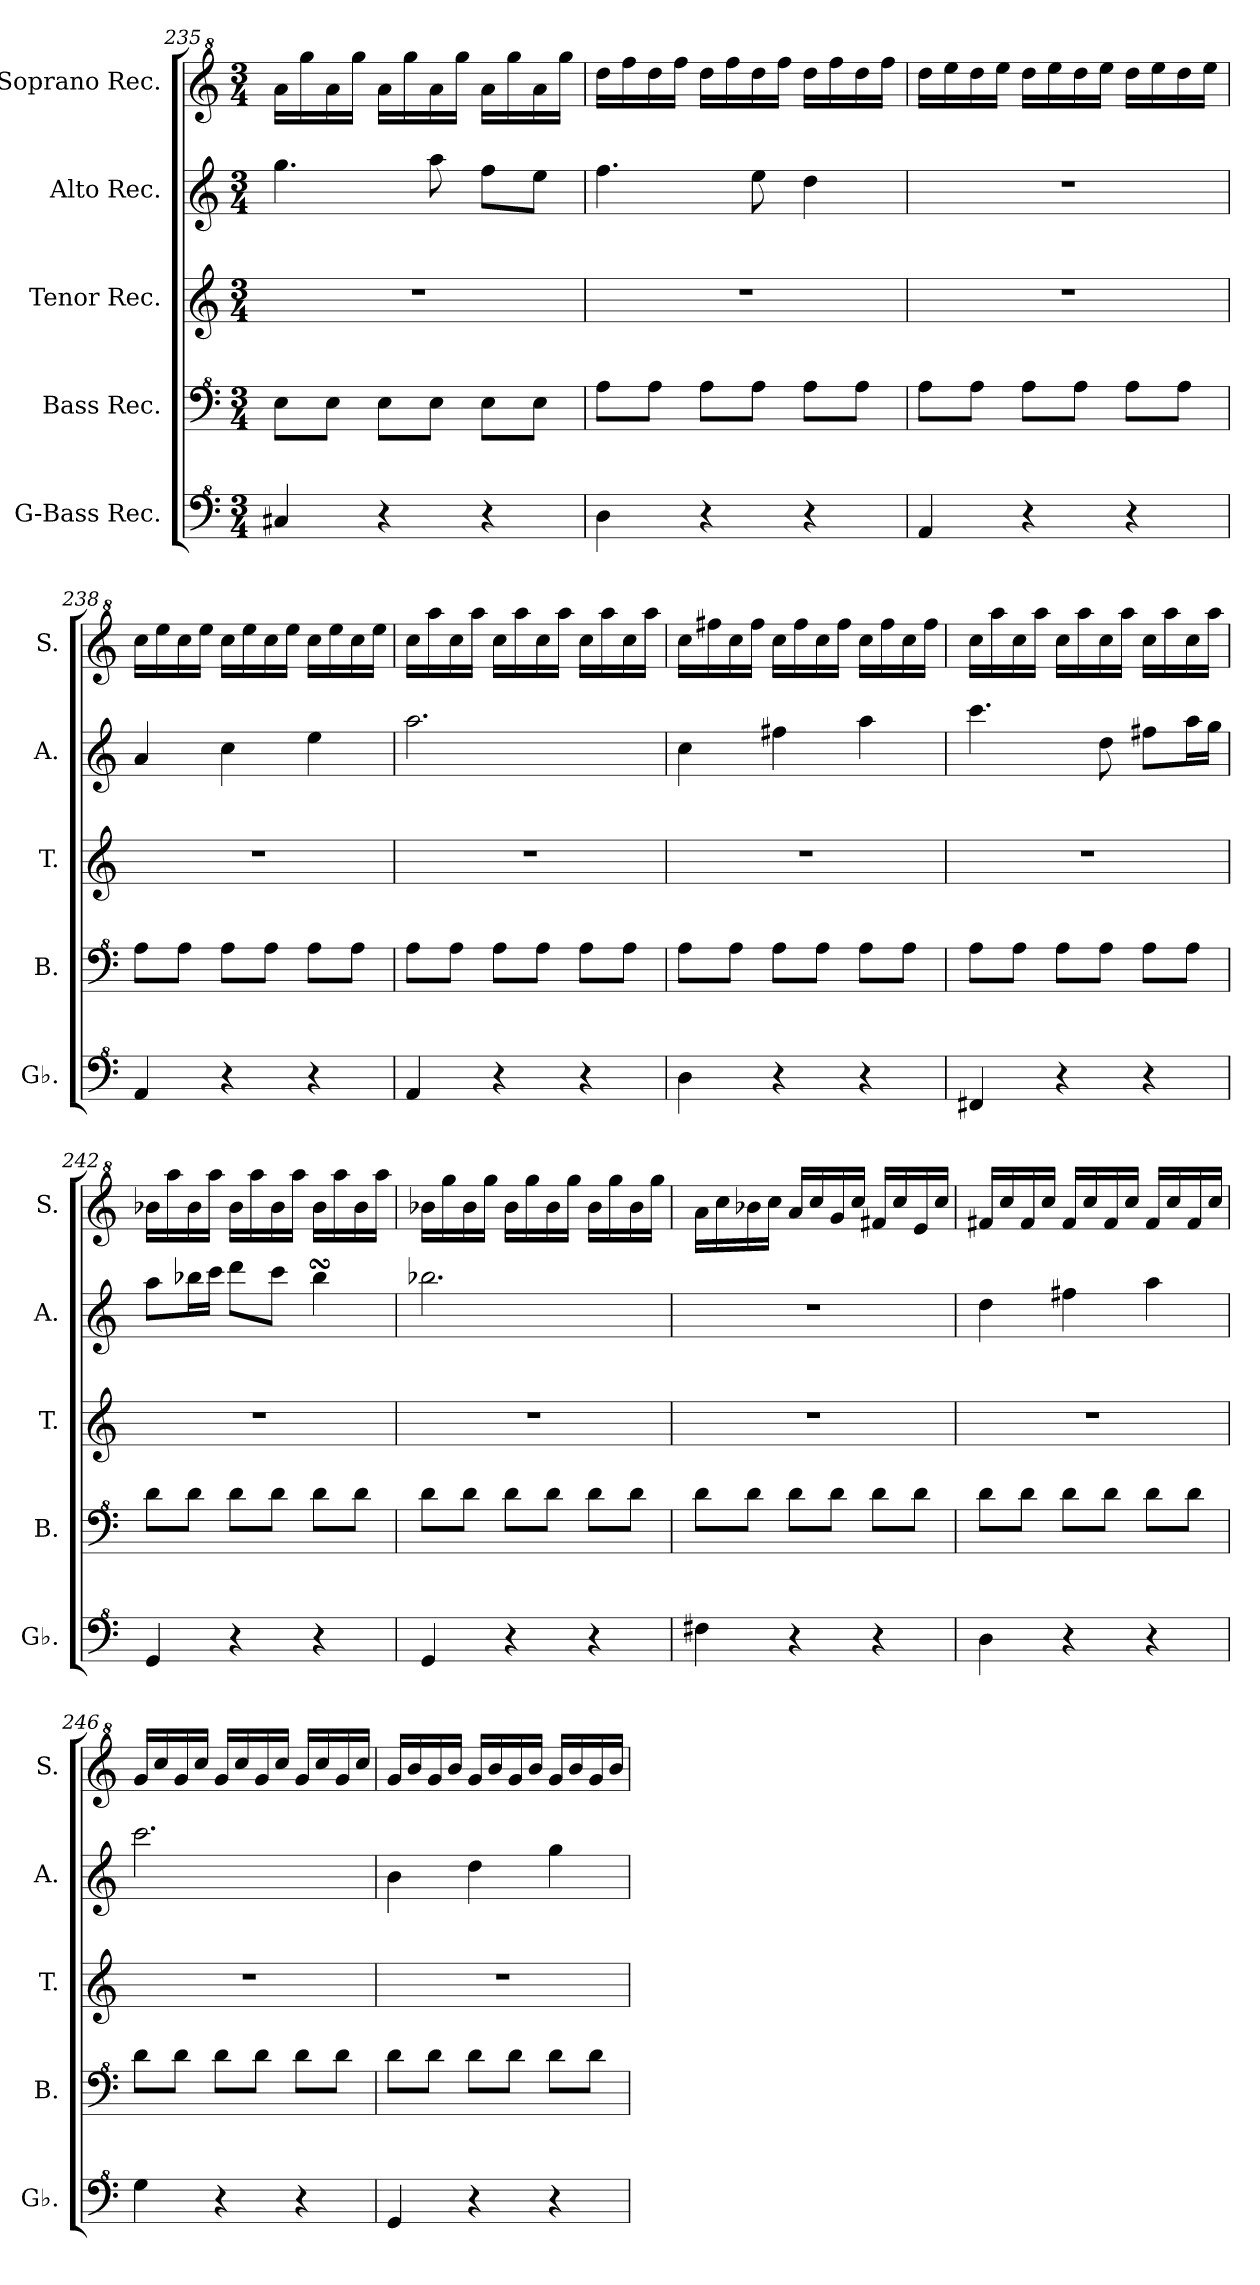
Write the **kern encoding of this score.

**kern	**kern	**kern	**kern	**kern
*part5	*part4	*part3	*part2	*part1
*staff5	*staff4	*staff3	*staff2	*staff1
*I"G-Bass Rec.	*I"Bass Rec.	*I"Tenor Rec.	*I"Alto Rec.	*I"Soprano Rec.
*I'Gb.	*I'B.	*I'T.	*I'A.	*I'S.
*clefF^4	*clefF^4	*clefG2	*clefG2	*clefG^2
*k[]	*k[]	*k[]	*k[]	*k[]
*M3/4	*M3/4	*M3/4	*M3/4	*M3/4
=235	=235	=235	=235	=235
4c#X/	8e\L	2.r	4.gg\	16aa\LL
.	.	.	.	16ggg\
.	8e\J	.	.	16aa\
.	.	.	.	16ggg\JJ
4r	8e\L	.	.	16aa\LL
.	.	.	.	16ggg\
.	8e\J	.	8aa\	16aa\
.	.	.	.	16ggg\JJ
4r	8e\L	.	8ff\L	16aa\LL
.	.	.	.	16ggg\
.	8e\J	.	8ee\J	16aa\
.	.	.	.	16ggg\JJ
=236	=236	=236	=236	=236
4d\	8a\L	2.r	4.ff\	16ddd\LL
.	.	.	.	16fff\
.	8a\J	.	.	16ddd\
.	.	.	.	16fff\JJ
4r	8a\L	.	.	16ddd\LL
.	.	.	.	16fff\
.	8a\J	.	8ee\	16ddd\
.	.	.	.	16fff\JJ
4r	8a\L	.	4dd\	16ddd\LL
.	.	.	.	16fff\
.	8a\J	.	.	16ddd\
.	.	.	.	16fff\JJ
=237	=237	=237	=237	=237
4A/	8a\L	2.r	2.r	16ddd\LL
.	.	.	.	16eee\
.	8a\J	.	.	16ddd\
.	.	.	.	16eee\JJ
4r	8a\L	.	.	16ddd\LL
.	.	.	.	16eee\
.	8a\J	.	.	16ddd\
.	.	.	.	16eee\JJ
4r	8a\L	.	.	16ddd\LL
.	.	.	.	16eee\
.	8a\J	.	.	16ddd\
.	.	.	.	16eee\JJ
=238	=238	=238	=238	=238
4A/	8a\L	2.r	4a/	16ccc\LL
.	.	.	.	16eee\
.	8a\J	.	.	16ccc\
.	.	.	.	16eee\JJ
4r	8a\L	.	4cc\	16ccc\LL
.	.	.	.	16eee\
.	8a\J	.	.	16ccc\
.	.	.	.	16eee\JJ
4r	8a\L	.	4ee\	16ccc\LL
.	.	.	.	16eee\
.	8a\J	.	.	16ccc\
.	.	.	.	16eee\JJ
!!LO:PB:g=z
=239	=239	=239	=239	=239
4A/	8a\L	2.r	2.aa\	16ccc\LL
.	.	.	.	16aaa\
.	8a\J	.	.	16ccc\
.	.	.	.	16aaa\JJ
4r	8a\L	.	.	16ccc\LL
.	.	.	.	16aaa\
.	8a\J	.	.	16ccc\
.	.	.	.	16aaa\JJ
4r	8a\L	.	.	16ccc\LL
.	.	.	.	16aaa\
.	8a\J	.	.	16ccc\
.	.	.	.	16aaa\JJ
=240	=240	=240	=240	=240
4d\	8a\L	2.r	4cc\	16ccc\LL
.	.	.	.	16fff#X\
.	8a\J	.	.	16ccc\
.	.	.	.	16fff#\JJ
4r	8a\L	.	4ff#X\	16ccc\LL
.	.	.	.	16fff#\
.	8a\J	.	.	16ccc\
.	.	.	.	16fff#\JJ
4r	8a\L	.	4aa\	16ccc\LL
.	.	.	.	16fff#\
.	8a\J	.	.	16ccc\
.	.	.	.	16fff#\JJ
=241	=241	=241	=241	=241
4F#X/	8a\L	2.r	4.ccc\	16ccc\LL
.	.	.	.	16aaa\
.	8a\J	.	.	16ccc\
.	.	.	.	16aaa\JJ
4r	8a\L	.	.	16ccc\LL
.	.	.	.	16aaa\
.	8a\J	.	8dd\	16ccc\
.	.	.	.	16aaa\JJ
4r	8a\L	.	8ff#X\L	16ccc\LL
.	.	.	.	16aaa\
.	8a\J	.	16aa\L	16ccc\
.	.	.	16gg\JJ	16aaa\JJ
=242	=242	=242	=242	=242
4G/	8dd\L	2.r	8aa\L	16bb-X\LL
.	.	.	.	16aaa\
.	8dd\J	.	16bb-X\L	16bb-\
.	.	.	16ccc\JJ	16aaa\JJ
4r	8dd\L	.	8ddd\L	16bb-\LL
.	.	.	.	16aaa\
.	8dd\J	.	8ccc\J	16bb-\
.	.	.	.	16aaa\JJ
4r	8dd\L	.	4bb-sSSs\	16bb-\LL
.	.	.	.	16aaa\
.	8dd\J	.	.	16bb-\
.	.	.	.	16aaa\JJ
=243	=243	=243	=243	=243
4G/	8dd\L	2.r	2.bb-X\	16bb-X\LL
.	.	.	.	16ggg\
.	8dd\J	.	.	16bb-\
.	.	.	.	16ggg\JJ
4r	8dd\L	.	.	16bb-\LL
.	.	.	.	16ggg\
.	8dd\J	.	.	16bb-\
.	.	.	.	16ggg\JJ
4r	8dd\L	.	.	16bb-\LL
.	.	.	.	16ggg\
.	8dd\J	.	.	16bb-\
.	.	.	.	16ggg\JJ
=244	=244	=244	=244	=244
4f#X\	8dd\L	2.r	2.r	16aa\LL
.	.	.	.	16ccc\
.	8dd\J	.	.	16bb-X\
.	.	.	.	16ccc\JJ
4r	8dd\L	.	.	16aa/LL
.	.	.	.	16ccc/
.	8dd\J	.	.	16gg/
.	.	.	.	16ccc/JJ
4r	8dd\L	.	.	16ff#X/LL
.	.	.	.	16ccc/
.	8dd\J	.	.	16ee/
.	.	.	.	16ccc/JJ
!!LO:LB:g=z
=245	=245	=245	=245	=245
4d\	8dd\L	2.r	4dd\	16ff#X/LL
.	.	.	.	16ccc/
.	8dd\J	.	.	16ff#/
.	.	.	.	16ccc/JJ
4r	8dd\L	.	4ff#X\	16ff#/LL
.	.	.	.	16ccc/
.	8dd\J	.	.	16ff#/
.	.	.	.	16ccc/JJ
4r	8dd\L	.	4aa\	16ff#/LL
.	.	.	.	16ccc/
.	8dd\J	.	.	16ff#/
.	.	.	.	16ccc/JJ
=246	=246	=246	=246	=246
4g\	8dd\L	2.r	2.ccc\	16gg/LL
.	.	.	.	16ccc/
.	8dd\J	.	.	16gg/
.	.	.	.	16ccc/JJ
4r	8dd\L	.	.	16gg/LL
.	.	.	.	16ccc/
.	8dd\J	.	.	16gg/
.	.	.	.	16ccc/JJ
4r	8dd\L	.	.	16gg/LL
.	.	.	.	16ccc/
.	8dd\J	.	.	16gg/
.	.	.	.	16ccc/JJ
=247	=247	=247	=247	=247
4G/	8dd\L	2.r	4b\	16gg/LL
.	.	.	.	16bb/
.	8dd\J	.	.	16gg/
.	.	.	.	16bb/JJ
4r	8dd\L	.	4dd\	16gg/LL
.	.	.	.	16bb/
.	8dd\J	.	.	16gg/
.	.	.	.	16bb/JJ
4r	8dd\L	.	4gg\	16gg/LL
.	.	.	.	16bb/
.	8dd\J	.	.	16gg/
.	.	.	.	16bb/JJ
=	=	=	=	=
*-	*-	*-	*-	*-
